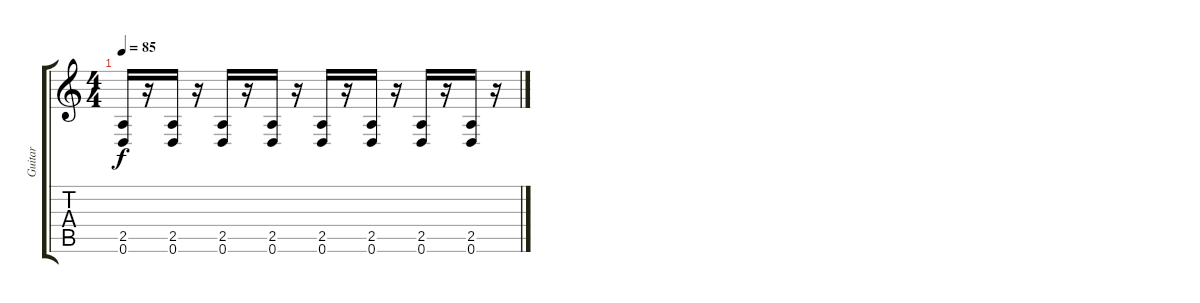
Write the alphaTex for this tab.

\track ("Guitar" "Guitar") {instrument overdrivenguitar}
\staff {score tabs}
\tuning (D4 A3 F3 C3 G2 D2) {hide}
\ts (4 4)
\tempo 85
\clef g2
\ks c
(2.5 0.6).16{dy f} r.16 (2.5 0.6).16 r.16 (2.5 0.6).16 r.16 (2.5 0.6).16 r.16 (2.5 0.6).16 r.16 (2.5 0.6).16 r.16 (2.5 0.6).16 r.16 (2.5 0.6).16 r.16
